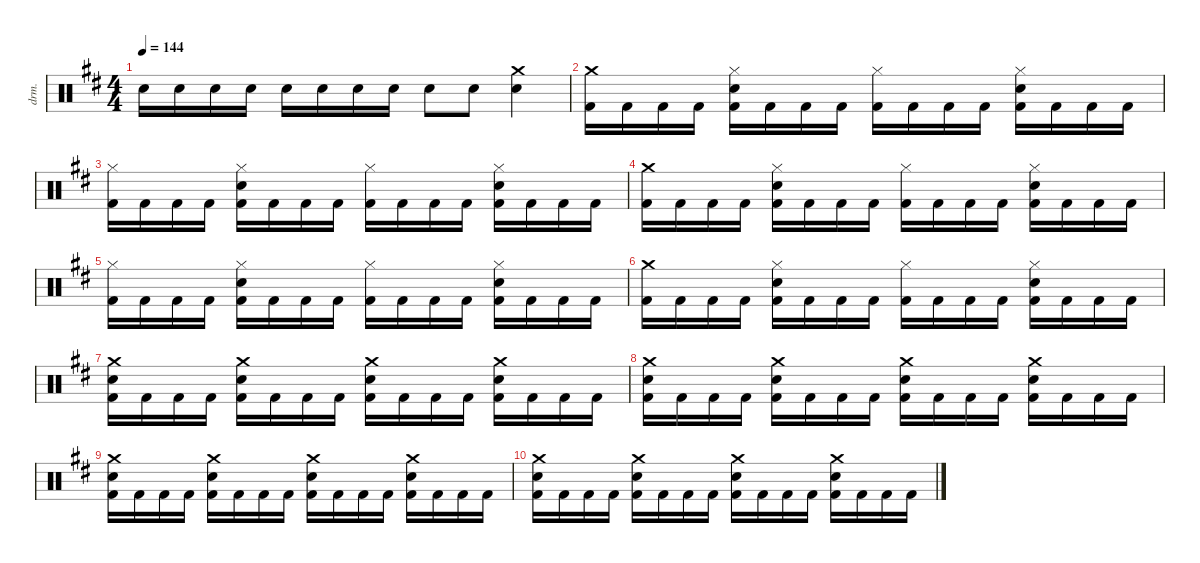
\defaultSystemsLayout 4
\hideDynamics
\bracketExtendMode nobrackets
\otherSystemsTrackNameOrientation horizontal
\track ("Lars - Drums" "drm.") {instrument percussion}
\staff {score}
\articulation defaults
\ts (4 4)
\tempo 144
\clef neutral
\ks bminor "Snare (hit) 2"{acc forcenatural}.16{dy f beam Down} "Snare (hit) 2"{acc forcenatural}.16{beam Down} "Snare (hit) 2"{acc forcenatural}.16{beam Down} "Snare (hit) 2"{acc forcenatural}.16{beam Down} "Snare (hit) 2"{acc forcenatural}.16{beam Down} "Snare (hit) 2"{acc forcenatural}.16{beam Down} "Snare (hit) 2"{acc forcenatural}.16{beam Down} "Snare (hit) 2"{acc forcenatural}.16{beam Down} "Snare (hit) 2"{acc forcenatural}.8{beam Down} "Snare (hit) 2"{acc forcenatural}.8{beam Down}
("Crash medium (hit)"{acc forcenatural} "Snare (hit) 2"{acc forcenatural}).4{beam Down} |
("Crash medium (hit)"{acc forcenatural} "Kick (hit) 2"{acc forcenatural}).16{beam Down} "Kick (hit) 2"{acc forcenatural}.16{beam Down} "Kick (hit) 2"{acc forcenatural}.16{beam Down} "Kick (hit) 2"{acc forcenatural}.16{beam Down} ("Hi-Hat (closed)"{acc forcenatural} "Snare (hit) 2"{acc forcenatural} "Kick (hit) 2"{acc forcenatural}).16{beam Down} "Kick (hit) 2"{acc forcenatural}.16{beam Down} "Kick (hit) 2"{acc forcenatural}.16{beam Down} "Kick (hit) 2"{acc forcenatural}.16{beam Down} ("Hi-Hat (closed)"{acc forcenatural} "Kick (hit) 2"{acc forcenatural}).16{beam Down} "Kick (hit) 2"{acc forcenatural}.16{beam Down} "Kick (hit) 2"{acc forcenatural}.16{beam Down} "Kick (hit) 2"{acc forcenatural}.16{beam Down} ("Hi-Hat (closed)"{acc forcenatural} "Snare (hit) 2"{acc forcenatural} "Kick (hit) 2"{acc forcenatural}).16{beam Down} "Kick (hit) 2"{acc forcenatural}.16{beam Down} "Kick (hit) 2"{acc forcenatural}.16{beam Down} "Kick (hit) 2"{acc forcenatural}.16{beam Down} |
("Hi-Hat (closed)"{acc forcenatural} "Kick (hit) 2"{acc forcenatural}).16{beam Down} "Kick (hit) 2"{acc forcenatural}.16{beam Down} "Kick (hit) 2"{acc forcenatural}.16{beam Down} "Kick (hit) 2"{acc forcenatural}.16{beam Down} ("Hi-Hat (closed)"{acc forcenatural} "Snare (hit) 2"{acc forcenatural} "Kick (hit) 2"{acc forcenatural}).16{beam Down} "Kick (hit) 2"{acc forcenatural}.16{beam Down} "Kick (hit) 2"{acc forcenatural}.16{beam Down} "Kick (hit) 2"{acc forcenatural}.16{beam Down} ("Hi-Hat (closed)"{acc forcenatural} "Kick (hit) 2"{acc forcenatural}).16{beam Down} "Kick (hit) 2"{acc forcenatural}.16{beam Down} "Kick (hit) 2"{acc forcenatural}.16{beam Down} "Kick (hit) 2"{acc forcenatural}.16{beam Down} ("Hi-Hat (closed)"{acc forcenatural} "Snare (hit) 2"{acc forcenatural} "Kick (hit) 2"{acc forcenatural}).16{beam Down} "Kick (hit) 2"{acc forcenatural}.16{beam Down} "Kick (hit) 2"{acc forcenatural}.16{beam Down} "Kick (hit) 2"{acc forcenatural}.16{beam Down} |
("Crash medium (hit)"{acc forcenatural} "Kick (hit) 2"{acc forcenatural}).16{beam Down} "Kick (hit) 2"{acc forcenatural}.16{beam Down} "Kick (hit) 2"{acc forcenatural}.16{beam Down} "Kick (hit) 2"{acc forcenatural}.16{beam Down} ("Hi-Hat (closed)"{acc forcenatural} "Snare (hit) 2"{acc forcenatural} "Kick (hit) 2"{acc forcenatural}).16{beam Down} "Kick (hit) 2"{acc forcenatural}.16{beam Down} "Kick (hit) 2"{acc forcenatural}.16{beam Down} "Kick (hit) 2"{acc forcenatural}.16{beam Down} ("Hi-Hat (closed)"{acc forcenatural} "Kick (hit) 2"{acc forcenatural}).16{beam Down} "Kick (hit) 2"{acc forcenatural}.16{beam Down} "Kick (hit) 2"{acc forcenatural}.16{beam Down} "Kick (hit) 2"{acc forcenatural}.16{beam Down} ("Hi-Hat (closed)"{acc forcenatural} "Snare (hit) 2"{acc forcenatural} "Kick (hit) 2"{acc forcenatural}).16{beam Down} "Kick (hit) 2"{acc forcenatural}.16{beam Down} "Kick (hit) 2"{acc forcenatural}.16{beam Down} "Kick (hit) 2"{acc forcenatural}.16{beam Down} |
("Hi-Hat (closed)"{acc forcenatural} "Kick (hit) 2"{acc forcenatural}).16{beam Down} "Kick (hit) 2"{acc forcenatural}.16{beam Down} "Kick (hit) 2"{acc forcenatural}.16{beam Down} "Kick (hit) 2"{acc forcenatural}.16{beam Down} ("Hi-Hat (closed)"{acc forcenatural} "Snare (hit) 2"{acc forcenatural} "Kick (hit) 2"{acc forcenatural}).16{beam Down} "Kick (hit) 2"{acc forcenatural}.16{beam Down} "Kick (hit) 2"{acc forcenatural}.16{beam Down} "Kick (hit) 2"{acc forcenatural}.16{beam Down} ("Hi-Hat (closed)"{acc forcenatural} "Kick (hit) 2"{acc forcenatural}).16{beam Down} "Kick (hit) 2"{acc forcenatural}.16{beam Down} "Kick (hit) 2"{acc forcenatural}.16{beam Down} "Kick (hit) 2"{acc forcenatural}.16{beam Down} ("Hi-Hat (closed)"{acc forcenatural} "Snare (hit) 2"{acc forcenatural} "Kick (hit) 2"{acc forcenatural}).16{beam Down} "Kick (hit) 2"{acc forcenatural}.16{beam Down} "Kick (hit) 2"{acc forcenatural}.16{beam Down} "Kick (hit) 2"{acc forcenatural}.16{beam Down} |
("Crash medium (hit)"{acc forcenatural} "Kick (hit) 2"{acc forcenatural}).16{beam Down} "Kick (hit) 2"{acc forcenatural}.16{beam Down} "Kick (hit) 2"{acc forcenatural}.16{beam Down} "Kick (hit) 2"{acc forcenatural}.16{beam Down} ("Hi-Hat (closed)"{acc forcenatural} "Snare (hit) 2"{acc forcenatural} "Kick (hit) 2"{acc forcenatural}).16{beam Down} "Kick (hit) 2"{acc forcenatural}.16{beam Down} "Kick (hit) 2"{acc forcenatural}.16{beam Down} "Kick (hit) 2"{acc forcenatural}.16{beam Down} ("Hi-Hat (closed)"{acc forcenatural} "Kick (hit) 2"{acc forcenatural}).16{beam Down} "Kick (hit) 2"{acc forcenatural}.16{beam Down} "Kick (hit) 2"{acc forcenatural}.16{beam Down} "Kick (hit) 2"{acc forcenatural}.16{beam Down} ("Hi-Hat (closed)"{acc forcenatural} "Snare (hit) 2"{acc forcenatural} "Kick (hit) 2"{acc forcenatural}).16{beam Down} "Kick (hit) 2"{acc forcenatural}.16{beam Down} "Kick (hit) 2"{acc forcenatural}.16{beam Down} "Kick (hit) 2"{acc forcenatural}.16{beam Down} |
("Crash medium (hit)"{acc forcenatural} "Snare (hit) 2"{acc forcenatural} "Kick (hit) 2"{acc forcenatural}).16{beam Down} "Kick (hit) 2"{acc forcenatural}.16{beam Down} "Kick (hit) 2"{acc forcenatural}.16{beam Down} "Kick (hit) 2"{acc forcenatural}.16{beam Down} ("Crash medium (hit)"{acc forcenatural} "Snare (hit) 2"{acc forcenatural} "Kick (hit) 2"{acc forcenatural}).16{beam Down} "Kick (hit) 2"{acc forcenatural}.16{beam Down} "Kick (hit) 2"{acc forcenatural}.16{beam Down} "Kick (hit) 2"{acc forcenatural}.16{beam Down} ("Crash medium (hit)"{acc forcenatural} "Snare (hit) 2"{acc forcenatural} "Kick (hit) 2"{acc forcenatural}).16{beam Down} "Kick (hit) 2"{acc forcenatural}.16{beam Down} "Kick (hit) 2"{acc forcenatural}.16{beam Down} "Kick (hit) 2"{acc forcenatural}.16{beam Down} ("Crash medium (hit)"{acc forcenatural} "Snare (hit) 2"{acc forcenatural} "Kick (hit) 2"{acc forcenatural}).16{beam Down} "Kick (hit) 2"{acc forcenatural}.16{beam Down} "Kick (hit) 2"{acc forcenatural}.16{beam Down} "Kick (hit) 2"{acc forcenatural}.16{beam Down} |
("Crash medium (hit)"{acc forcenatural} "Snare (hit) 2"{acc forcenatural} "Kick (hit) 2"{acc forcenatural}).16{beam Down} "Kick (hit) 2"{acc forcenatural}.16{beam Down} "Kick (hit) 2"{acc forcenatural}.16{beam Down} "Kick (hit) 2"{acc forcenatural}.16{beam Down} ("Crash medium (hit)"{acc forcenatural} "Snare (hit) 2"{acc forcenatural} "Kick (hit) 2"{acc forcenatural}).16{beam Down} "Kick (hit) 2"{acc forcenatural}.16{beam Down} "Kick (hit) 2"{acc forcenatural}.16{beam Down} "Kick (hit) 2"{acc forcenatural}.16{beam Down} ("Crash medium (hit)"{acc forcenatural} "Snare (hit) 2"{acc forcenatural} "Kick (hit) 2"{acc forcenatural}).16{beam Down} "Kick (hit) 2"{acc forcenatural}.16{beam Down} "Kick (hit) 2"{acc forcenatural}.16{beam Down} "Kick (hit) 2"{acc forcenatural}.16{beam Down} ("Crash medium (hit)"{acc forcenatural} "Snare (hit) 2"{acc forcenatural} "Kick (hit) 2"{acc forcenatural}).16{beam Down} "Kick (hit) 2"{acc forcenatural}.16{beam Down} "Kick (hit) 2"{acc forcenatural}.16{beam Down} "Kick (hit) 2"{acc forcenatural}.16{beam Down} |
("Crash medium (hit)"{acc forcenatural} "Snare (hit) 2"{acc forcenatural} "Kick (hit) 2"{acc forcenatural}).16{beam Down} "Kick (hit) 2"{acc forcenatural}.16{beam Down} "Kick (hit) 2"{acc forcenatural}.16{beam Down} "Kick (hit) 2"{acc forcenatural}.16{beam Down} ("Crash medium (hit)"{acc forcenatural} "Snare (hit) 2"{acc forcenatural} "Kick (hit) 2"{acc forcenatural}).16{beam Down} "Kick (hit) 2"{acc forcenatural}.16{beam Down} "Kick (hit) 2"{acc forcenatural}.16{beam Down} "Kick (hit) 2"{acc forcenatural}.16{beam Down} ("Crash medium (hit)"{acc forcenatural} "Snare (hit) 2"{acc forcenatural} "Kick (hit) 2"{acc forcenatural}).16{beam Down} "Kick (hit) 2"{acc forcenatural}.16{beam Down} "Kick (hit) 2"{acc forcenatural}.16{beam Down} "Kick (hit) 2"{acc forcenatural}.16{beam Down} ("Crash medium (hit)"{acc forcenatural} "Snare (hit) 2"{acc forcenatural} "Kick (hit) 2"{acc forcenatural}).16{beam Down} "Kick (hit) 2"{acc forcenatural}.16{beam Down} "Kick (hit) 2"{acc forcenatural}.16{beam Down} "Kick (hit) 2"{acc forcenatural}.16{beam Down} |
("Crash medium (hit)"{acc forcenatural} "Snare (hit) 2"{acc forcenatural} "Kick (hit) 2"{acc forcenatural}).16{beam Down} "Kick (hit) 2"{acc forcenatural}.16{beam Down} "Kick (hit) 2"{acc forcenatural}.16{beam Down} "Kick (hit) 2"{acc forcenatural}.16{beam Down} ("Crash medium (hit)"{acc forcenatural} "Snare (hit) 2"{acc forcenatural} "Kick (hit) 2"{acc forcenatural}).16{beam Down} "Kick (hit) 2"{acc forcenatural}.16{beam Down} "Kick (hit) 2"{acc forcenatural}.16{beam Down} "Kick (hit) 2"{acc forcenatural}.16{beam Down} ("Crash medium (hit)"{acc forcenatural} "Snare (hit) 2"{acc forcenatural} "Kick (hit) 2"{acc forcenatural}).16{beam Down} "Kick (hit) 2"{acc forcenatural}.16{beam Down} "Kick (hit) 2"{acc forcenatural}.16{beam Down} "Kick (hit) 2"{acc forcenatural}.16{beam Down} ("Crash medium (hit)"{acc forcenatural} "Snare (hit) 2"{acc forcenatural} "Kick (hit) 2"{acc forcenatural}).16{beam Down} "Kick (hit) 2"{acc forcenatural}.16{beam Down} "Kick (hit) 2"{acc forcenatural}.16{beam Down} "Kick (hit) 2"{acc forcenatural}.16{beam Down}
